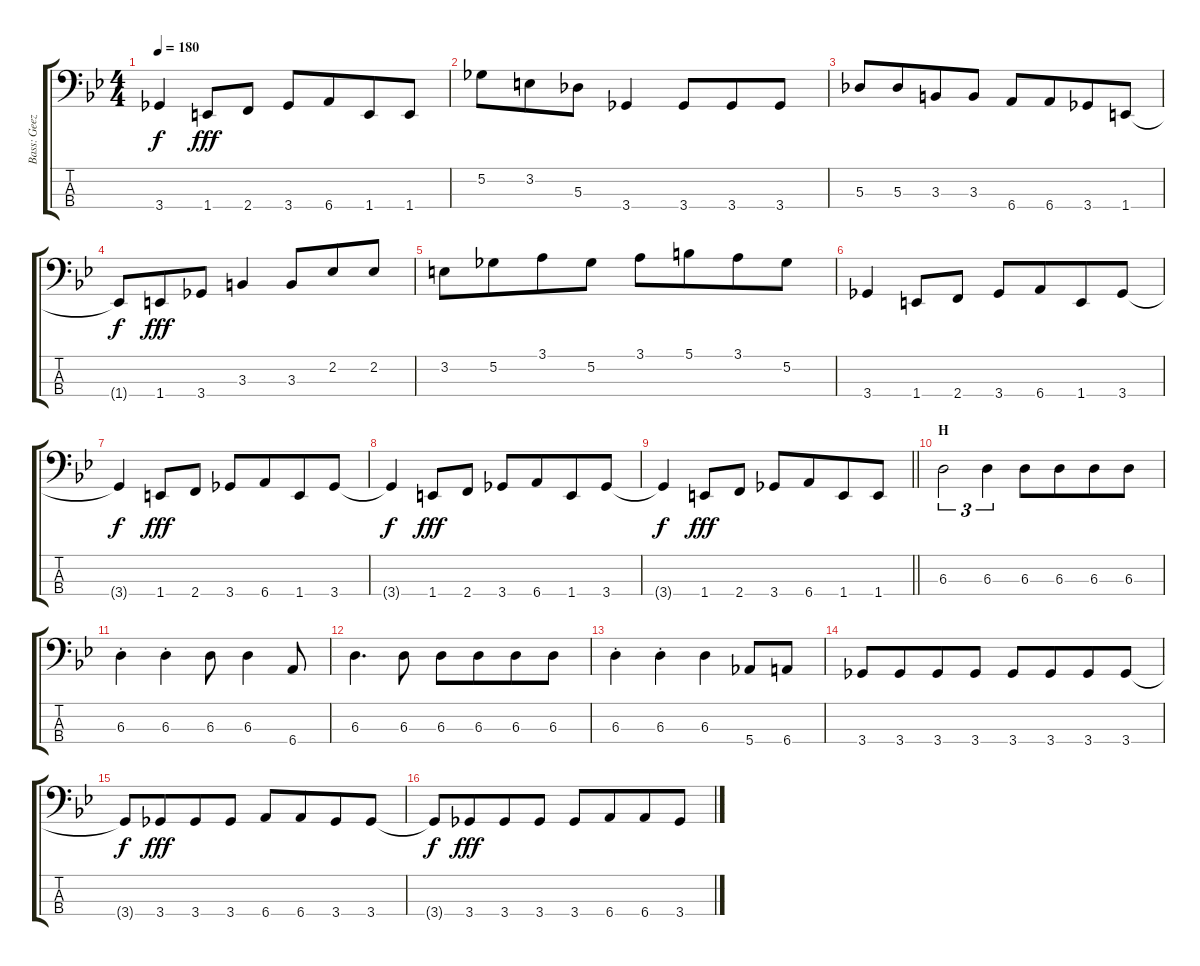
\track ("Bass: Geezer" "Bass: Geez") {instrument electricbassfinger}
\staff {score tabs}
\tuning (Gb2 Db2 Ab1 Eb1) {hide}
\ts (4 4)
\tempo 180
\clef f4
\ks bb
3.4{t}.4{dy f} 1.4.8{dy fff} 2.4.8 3.4.8 6.4.8{beam merge} 1.4.8 1.4.8 |
5.2.8 3.2.8{beam merge} 5.3.8 3.4.4 3.4.8{beam merge} 3.4.8 3.4.8 |
5.3.8 5.3.8{beam merge} 3.3.8 3.3.8 6.4.8{beam merge} 6.4.8{beam merge} 3.4.8{beam merge} 1.4.8 |
1.4{t}.8{dy f} 1.4.8{dy fff beam merge} 3.4.8 3.3.4 3.3.8{beam merge} 2.2.8 2.2.8 |
3.2.8 5.2.8{beam merge} 3.1.8 5.2.8 3.1.8{beam merge} 5.1.8{beam merge} 3.1.8{beam merge} 5.2.8 |
3.4.4 1.4.8 2.4.8 3.4.8 6.4.8{beam merge} 1.4.8 3.4.8 |
3.4{t}.4{dy f} 1.4.8{dy fff} 2.4.8 3.4.8 6.4.8{beam merge} 1.4.8 3.4.8 |
3.4{t}.4{dy f} 1.4.8{dy fff} 2.4.8 3.4.8 6.4.8{beam merge} 1.4.8 3.4.8 |
\barLineRight lightlight
3.4{t}.4{dy f} 1.4.8{dy fff} 2.4.8 3.4.8 6.4.8{beam merge} 1.4.8 1.4.8 |
\section ("" "H")
6.3.2{tu (3 2)} 6.3.4{tu (3 2)} 6.3.8 6.3.8{beam merge} 6.3.8 6.3.8 |
6.3{st}.4 6.3{st}.4 6.3.8 6.3.4 6.4.8 |
6.3.4{d} 6.3.8 6.3.8 6.3.8{beam merge} 6.3.8 6.3.8 |
6.3{st}.4 6.3{st}.4 6.3.4 5.4.8 6.4.8 |
3.4.8 3.4.8{beam merge} 3.4.8 3.4.8 3.4.8 3.4.8{beam merge} 3.4.8 3.4.8 |
3.4{t}.8{dy f} 3.4.8{dy fff beam merge} 3.4.8 3.4.8 6.4.8 6.4.8{beam merge} 3.4.8 3.4.8 |
3.4{t}.8{dy f} 3.4.8{dy fff beam merge} 3.4.8 3.4.8 3.4.8 6.4.8{beam merge} 6.4.8 3.4.8
